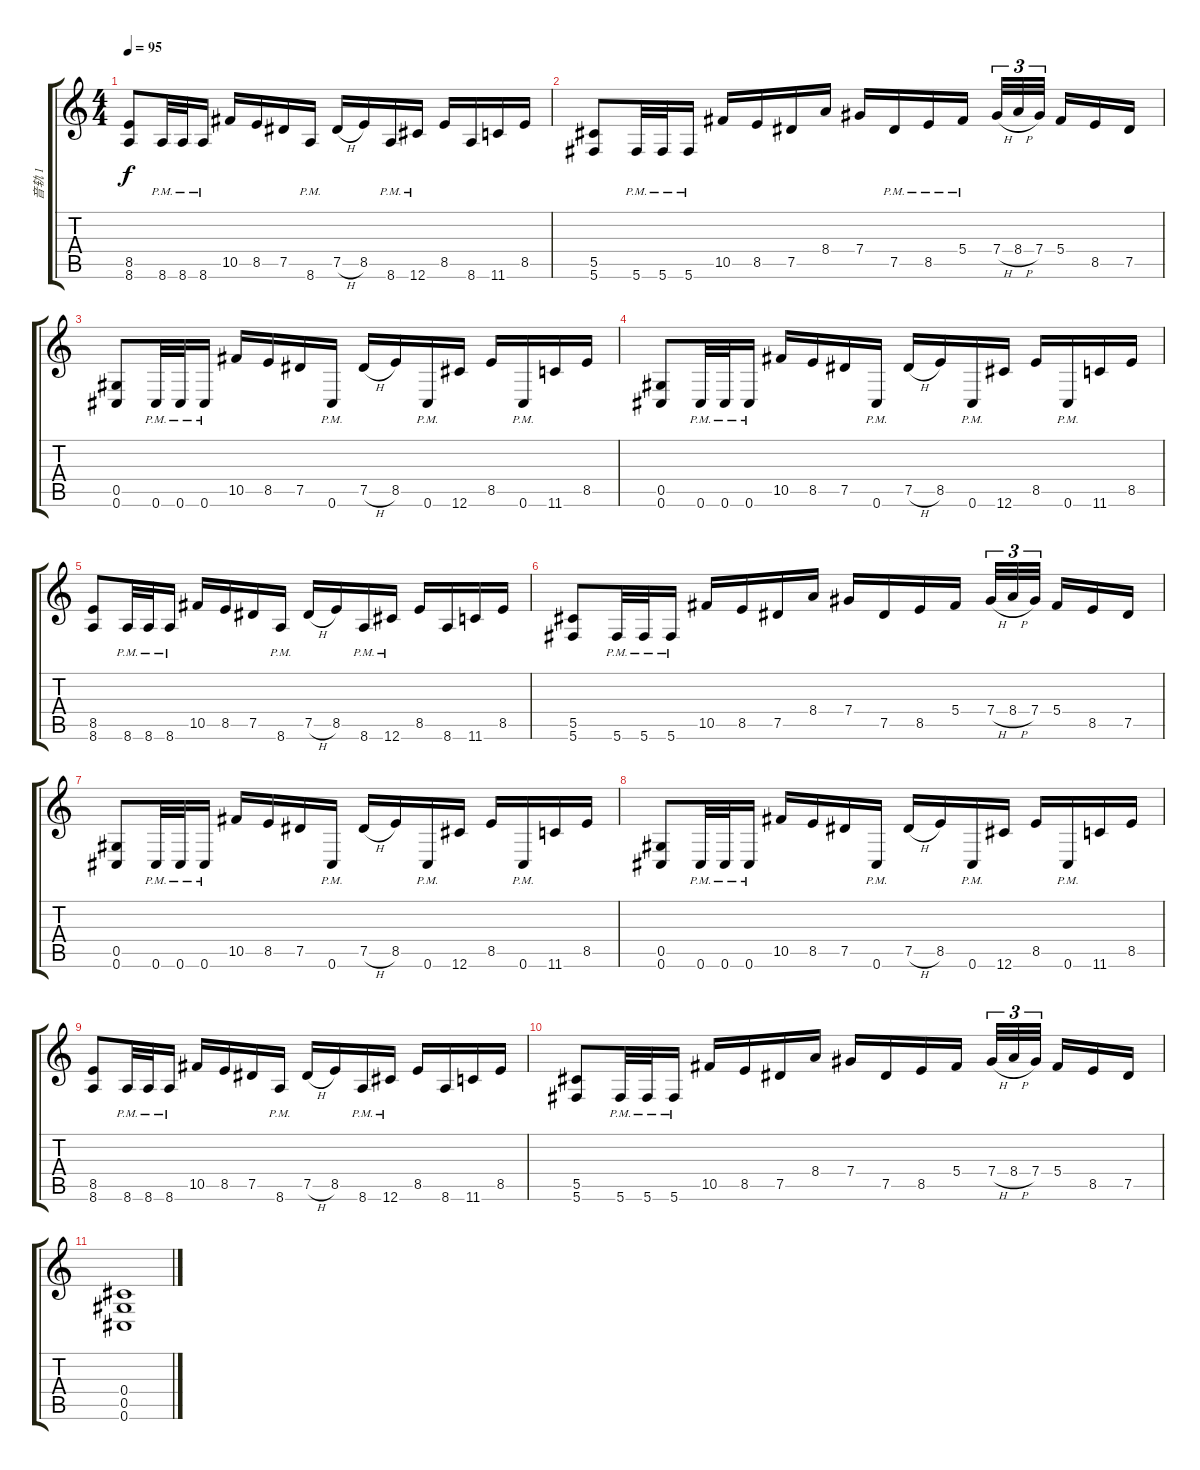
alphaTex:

\track ("音轨 1" "音轨 1") {instrument distortionguitar}
\staff {score tabs}
\tuning (Eb4 Bb3 Gb3 Db3 Ab2 Db2) {hide}
\ts (4 4)
\tempo 95
\clef g2
\ks c
(8.5 8.6).8{dy f} 8.6{pm}.32 8.6{pm}.32 8.6{pm}.16 10.5.16 8.5.16 7.5.16 8.6{pm}.16 7.5{h}.16 8.5.16 8.6{pm}.16 12.6{pm}.16 8.5.16 8.6.16 11.6.16 8.5.16 |
(5.5 5.6).8 5.6{pm}.32 5.6{pm}.32 5.6{pm}.16 10.5.16 8.5.16 7.5.16 8.4.16 7.4.16 7.5{pm}.16 8.5{pm}.16 5.4{pm}.16 7.4{h}.32{tu (3 2)} 8.4{h}.32{tu (3 2)} 7.4.32{tu (3 2) beam splitsecondary} 5.4.16 8.5.16 7.5.16 |
(0.5 0.6).8 0.6{pm}.32 0.6{pm}.32 0.6{pm}.16 10.5.16 8.5.16 7.5.16 0.6{pm}.16 7.5{h}.16 8.5.16 0.6{pm}.16 12.6.16 8.5.16 0.6{pm}.16 11.6.16 8.5.16 |
(0.5 0.6).8 0.6{pm}.32 0.6{pm}.32 0.6{pm}.16 10.5.16 8.5.16 7.5.16 0.6{pm}.16 7.5{h}.16 8.5.16 0.6{pm}.16 12.6.16 8.5.16 0.6{pm}.16 11.6.16 8.5.16 |
(8.5 8.6).8 8.6{pm}.32 8.6{pm}.32 8.6{pm}.16 10.5.16 8.5.16 7.5.16 8.6{pm}.16 7.5{h}.16 8.5.16 8.6{pm}.16 12.6{pm}.16 8.5.16 8.6.16 11.6.16 8.5.16 |
(5.5 5.6).8 5.6{pm}.32 5.6{pm}.32 5.6{pm}.16 10.5.16 8.5.16 7.5.16 8.4.16 7.4.16 7.5.16 8.5.16 5.4.16 7.4{h}.32{tu (3 2)} 8.4{h}.32{tu (3 2)} 7.4.32{tu (3 2) beam splitsecondary} 5.4.16 8.5.16 7.5.16 |
(0.5 0.6).8 0.6{pm}.32 0.6{pm}.32 0.6{pm}.16 10.5.16 8.5.16 7.5.16 0.6{pm}.16 7.5{h}.16 8.5.16 0.6{pm}.16 12.6.16 8.5.16 0.6{pm}.16 11.6.16 8.5.16 |
(0.5 0.6).8 0.6{pm}.32 0.6{pm}.32 0.6{pm}.16 10.5.16 8.5.16 7.5.16 0.6{pm}.16 7.5{h}.16 8.5.16 0.6{pm}.16 12.6.16 8.5.16 0.6{pm}.16 11.6.16 8.5.16 |
(8.5 8.6).8 8.6{pm}.32 8.6{pm}.32 8.6{pm}.16 10.5.16 8.5.16 7.5.16 8.6{pm}.16 7.5{h}.16 8.5.16 8.6{pm}.16 12.6{pm}.16 8.5.16 8.6.16 11.6.16 8.5.16 |
(5.5 5.6).8 5.6{pm}.32 5.6{pm}.32 5.6{pm}.16 10.5.16 8.5.16 7.5.16 8.4.16 7.4.16 7.5.16 8.5.16 5.4.16 7.4{h}.32{tu (3 2)} 8.4{h}.32{tu (3 2)} 7.4.32{tu (3 2) beam splitsecondary} 5.4.16 8.5.16 7.5.16 |
(0.4 0.5 0.6).1
